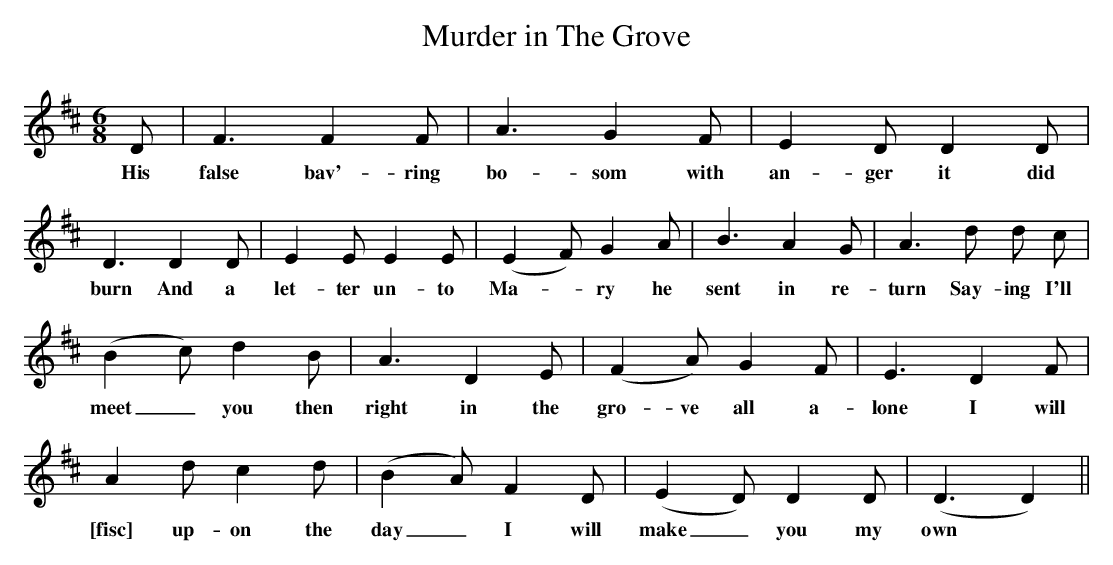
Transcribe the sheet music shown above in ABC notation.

X:1
T:Murder in The Grove
M:6/8
L:1/8
K:D
D | F3 F2 F | A3 G2 F | E2 D D2 D |
w:His false bav'-ring bo-som with an-ger it did
D3 D2 D | E2 E E2 E | (E2 F) G2 A | B3 A2 G | A3 d d c |
w:burn And a let-ter un-to Ma-_ry he sent in re-turn Say-ing I'll
(B2 c) d2 B | A3 D2 E | (F2 A) G2 F | E3 D2 F |
w:meet_ you then right in the gro-ve all a-lone I will
A2 d c2 d | (B2 A) F2 D | (E2 D) D2 D | (D3 D2) ||
w:[fisc] up-on the day_ I will make_ you my own
